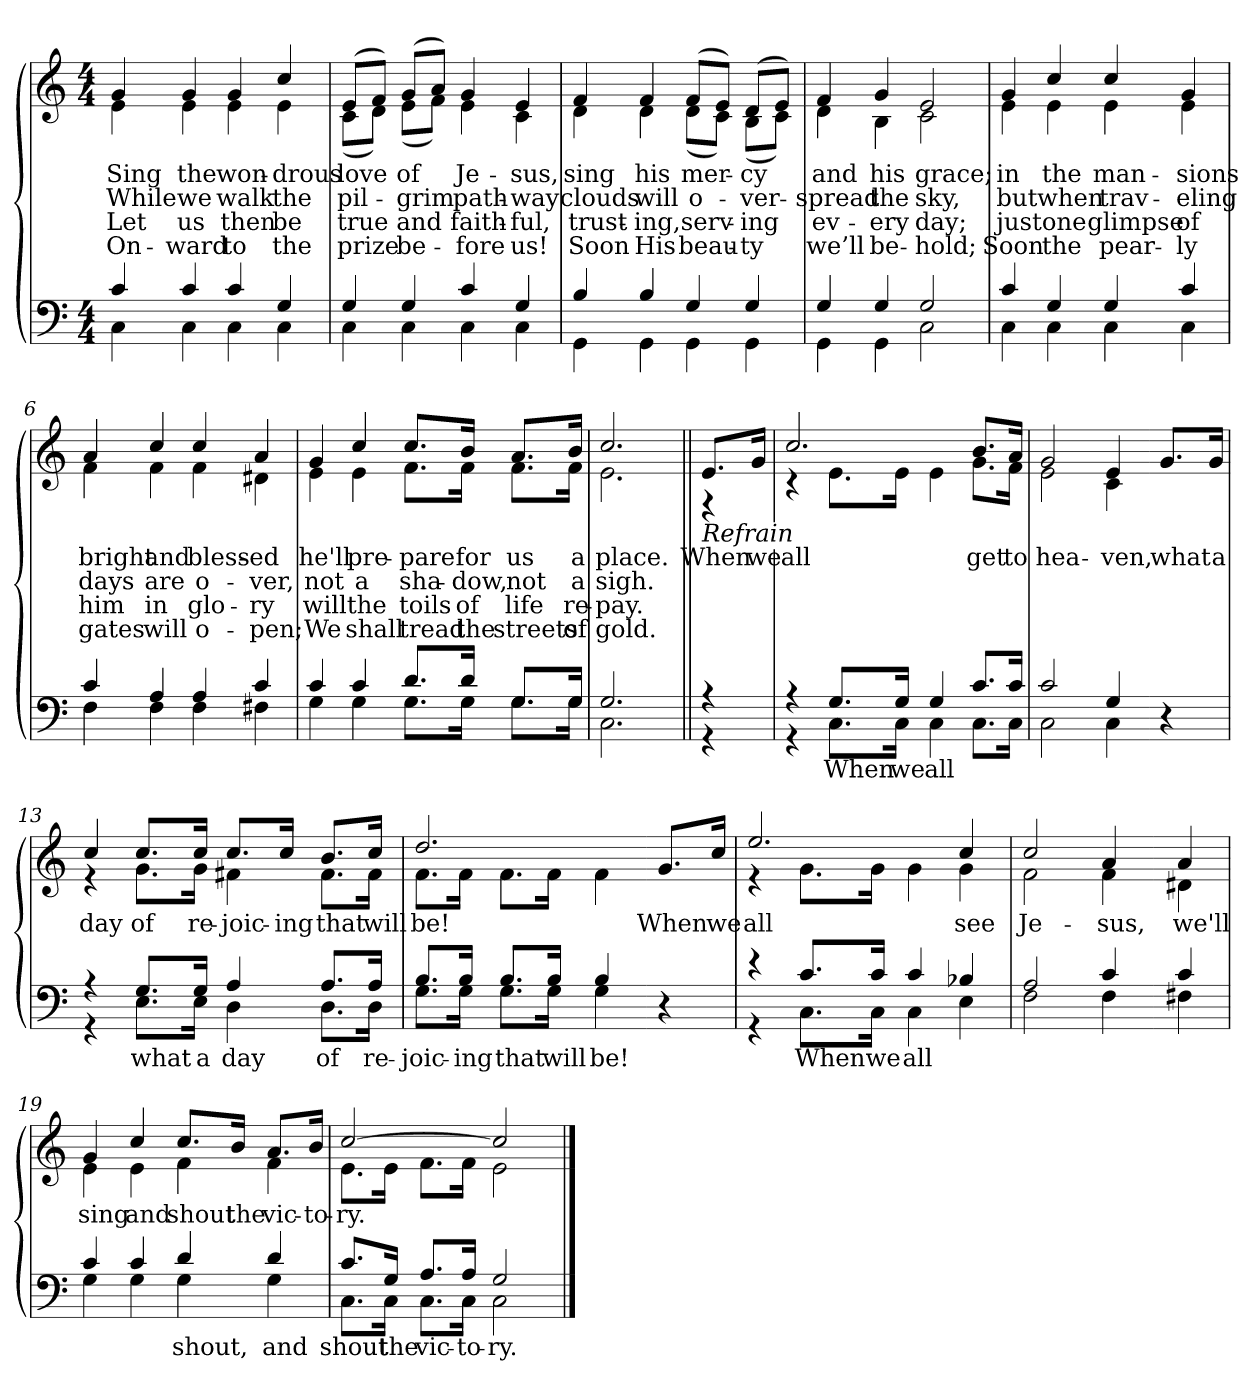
**kern	**text	**kern	**text	**text	**text	**text
*part2	*part2	*part1	*part1	*part1	*part1	*part1
*staff2	*staff2	*staff1	*staff1	*staff1	*staff1	*staff1
*clefF4	*	*clefG2	*	*	*	*
*k[]	*	*k[]	*	*	*	*
*M4/4	*	*M4/4	*	*	*	*
=1	=1	=1	=1	=1	=1	=1
*^	*	*	*	*	*	*
!	!	!	!LO:TX:b:i:t=Verse	!	!	!	!
!	!	!	!	!LO:LY:b	!LO:LY:b	!LO:LY:b	!LO:LY:b
*	*	*	*^	*	*	*	*
4c/	4C\	.	4g/	4e\	Sing	While	Let	On-
!	!	!	!	!	!LO:LY:b	!LO:LY:b	!LO:LY:b	!LO:LY:b
4c/	4C\	.	4g/	4e\	the	we	us	-ward
!	!	!	!	!	!LO:LY:b	!LO:LY:b	!LO:LY:b	!LO:LY:b
4c/	4C\	.	4g/	4e\	won-	walk	then	to
!	!	!	!	!	!LO:LY:b	!LO:LY:b	!LO:LY:b	!LO:LY:b
4G/	4C\	.	4cc/	4e\	-drous	the	be	the
=2	=2	=2	=2	=2	=2	=2	=2	=2
!	!	!	!	!	!LO:LY:b	!LO:LY:b	!LO:LY:b	!LO:LY:b
4G/	4C\	.	(>8e/L	(<8c\L	love	pil-	true	prize
.	.	.	8f/J)	8d\J)	.	.	.	.
!	!	!	!	!	!LO:LY:b	!LO:LY:b	!LO:LY:b	!LO:LY:b
4G/	4C\	.	(>8g/L	(<8e\L	of	-grim	and	be-
.	.	.	8a/J)	8f\J)	.	.	.	.
!	!	!	!	!	!LO:LY:b	!LO:LY:b	!LO:LY:b	!LO:LY:b
4c/	4C\	.	4g/	4e\	Je-	path-	faith-	-fore
!	!	!	!	!	!LO:LY:b	!LO:LY:b	!LO:LY:b	!LO:LY:b
4G/	4C\	.	4e/	4c\	-sus,	-way	-ful,	us!
!!LO:LB:g=z	!!
=3	=3	=3	=3	=3	=3	=3	=3	=3
!	!	!	!	!	!LO:LY:b	!LO:LY:b	!LO:LY:b	!LO:LY:b
4B/	4GG\	.	4f/	4d\	sing	clouds	trust-	Soon
!	!	!	!	!	!LO:LY:b	!LO:LY:b	!LO:LY:b	!LO:LY:b
4B/	4GG\	.	4f/	4d\	his	will	-ing,	His
!	!	!	!	!	!LO:LY:b	!LO:LY:b	!LO:LY:b	!LO:LY:b
4G/	4GG\	.	(>8f/L	(<8d\L	mer-	o-	serv-	beau-
.	.	.	8e/J)	8c\J)	.	.	.	.
!	!	!	!	!	!LO:LY:b	!LO:LY:b	!LO:LY:b	!LO:LY:b
4G/	4GG\	.	(>8d/L	(<8B\L	-cy	-ver-	-ing	-ty
.	.	.	8e/J)	8c\J)	.	.	.	.
=4	=4	=4	=4	=4	=4	=4	=4	=4
!	!	!	!	!	!LO:LY:b	!LO:LY:b	!LO:LY:b	!LO:LY:b
4G/	4GG\	.	4f/	4d\	and	-spread	ev-	we’ll
!	!	!	!	!	!LO:LY:b	!LO:LY:b	!LO:LY:b	!LO:LY:b
4G/	4GG\	.	4g/	4B\	his	the	-ery	be-
!	!	!	!	!	!LO:LY:b	!LO:LY:b	!LO:LY:b	!LO:LY:b
2G/	2C\	.	2e/	2c\	grace;	sky,	day;	-hold;
!!LO:LB:g=z	!!
=5	=5	=5	=5	=5	=5	=5	=5	=5
!	!	!	!	!	!LO:LY:b	!LO:LY:b	!LO:LY:b	!LO:LY:b
4c/	4C\	.	4g/	4e\	in	but	just	Soon
!	!	!	!	!	!LO:LY:b	!LO:LY:b	!LO:LY:b	!LO:LY:b
4G/	4C\	.	4cc/	4e\	the	when	one	the
!	!	!	!	!	!LO:LY:b	!LO:LY:b	!LO:LY:b	!LO:LY:b
4G/	4C\	.	4cc/	4e\	man-	trav-	glimpse	pear-
!	!	!	!	!	!LO:LY:b	!LO:LY:b	!LO:LY:b	!LO:LY:b
4c/	4C\	.	4g/	4e\	-sions	-eling	of	-ly
=6	=6	=6	=6	=6	=6	=6	=6	=6
!	!	!	!	!	!LO:LY:b	!LO:LY:b	!LO:LY:b	!LO:LY:b
4c/	4F\	.	4a/	4f\	bright	days	him	gates
!	!	!	!	!	!LO:LY:b	!LO:LY:b	!LO:LY:b	!LO:LY:b
4A/	4F\	.	4cc/	4f\	and	are	in	will
!	!	!	!	!	!LO:LY:b	!LO:LY:b	!LO:LY:b	!LO:LY:b
4A/	4F\	.	4cc/	4f\	bless-	o-	glo-	o-
!	!	!	!	!	!LO:LY:b	!LO:LY:b	!LO:LY:b	!LO:LY:b
4c/	4F#X\	.	4a/	4d#X\	-ed	-ver,	-ry	-pen;
!!LO:LB:g=z	!!
=7	=7	=7	=7	=7	=7	=7	=7	=7
!	!	!	!	!	!LO:LY:b	!LO:LY:b	!LO:LY:b	!LO:LY:b
4c/	4G\	.	4g/	4e\	he'll	not	will	We
!	!	!	!	!	!LO:LY:b	!LO:LY:b	!LO:LY:b	!LO:LY:b
4c/	4G\	.	4cc/	4e\	pre-	a	the	shall
!	!	!	!	!	!LO:LY:b	!LO:LY:b	!LO:LY:b	!LO:LY:b
8.d/L	8.G\L	.	8.cc/L	8.f\L	-pare	sha-	toils	tread
!	!	!	!	!	!LO:LY:b	!LO:LY:b	!LO:LY:b	!LO:LY:b
16d/Jk	16G\Jk	.	16b/Jk	16f\Jk	for	-dow,	of	the
!	!	!	!	!	!LO:LY:b	!LO:LY:b	!LO:LY:b	!LO:LY:b
8.G/L	8.G\L	.	8.a/L	8.f\L	us	not	life	streets
!	!	!	!	!	!LO:LY:b	!LO:LY:b	!LO:LY:b	!LO:LY:b
16G/Jk	16G\Jk	.	16b/Jk	16f\Jk	a	a	re-	of
=8	=8	=8	=8	=8	=8	=8	=8	=8
!	!	!	!	!	!LO:LY:b	!LO:LY:b	!LO:LY:b	!LO:LY:b
2.G/	2.C\	.	2.cc/	2.e\	place.	sigh.	-pay.	gold.
!!LO:LB:g=z	!!
=9||	=9||	=9||	=9||	=9||	=9||	=9||	=9||	=9||
!	!	!	!LO:TX:b:i:t=Refrain	!	!	!	!	!
!	!	!	!	!	!LO:LY:b	!	!	!
4r	4r	.	8.e/L	4r	When	.	.	.
!	!	!	!	!	!LO:LY:b	!	!	!
.	.	.	16g/Jk	.	we	.	.	.
=10	=10	=10	=10	=10	=10	=10	=10	=10
!	!	!	!	!	!LO:LY:b	!	!	!
4r	4r	.	2.cc/	4r	all	.	.	.
!	!	!LO:LY:b	!	!	!	!	!	!
8.G/L	8.C\L	When	.	8.e\L	.	.	.	.
!	!	!LO:LY:b	!	!	!	!	!	!
16G/Jk	16C\Jk	we	.	16e\Jk	.	.	.	.
!	!	!LO:LY:b	!	!	!	!	!	!
4G/	4C\	all	.	4e\	.	.	.	.
!	!	!	!	!	!LO:LY:b	!	!	!
8.c/L	8.C\L	.	8.b/L	8.g\L	get	.	.	.
!	!	!	!	!	!LO:LY:b	!	!	!
16c/Jk	16C\Jk	.	16a/Jk	16f\Jk	to	.	.	.
=11	=11	=11	=11	=11	=11	=11	=11	=11
!	!	!	!	!	!LO:LY:b	!	!	!
2c/	2C\	.	2g/	2e\	hea-	.	.	.
!	!	!	!	!	!LO:LY:b	!	!	!
4G/	4C\	.	4e/	4c\	-ven,	.	.	.
!!LO:LB:g=z
=12-	=12-	=12-	=12-	=12-	=12-	=12-	=12-	=12-
!	!	!	!	!	!LO:LY:b	!	!	!
*v	*v	*	*	*	*	*	*	*
*	*	*v	*v	*	*	*	*
4r	.	8.g/L	what	.	.	.
!	!	!	!LO:LY:b	!	!	!
.	.	16g/Jk	a	.	.	.
=13	=13	=13	=13	=13	=13	=13
*^	*	*	*	*	*	*
!	!	!	!	!LO:LY:b	!	!	!
*	*	*	*^	*	*	*	*
4r	4r	.	4cc/	4r	day	.	.	.
!	!	!LO:LY:b	!	!	!LO:LY:b	!	!	!
8.G/L	8.E\L	what	8.cc/L	8.g\L	of	.	.	.
!	!	!LO:LY:b	!	!	!LO:LY:b	!	!	!
16G/Jk	16E\Jk	a	16cc/Jk	16g\Jk	re-	.	.	.
!	!	!LO:LY:b	!	!	!LO:LY:b	!	!	!
4A/	4D\	day	8.cc/L	4f#X\	-joic-	.	.	.
!	!	!	!	!	!LO:LY:b	!	!	!
.	.	.	16cc/Jk	.	-ing	.	.	.
!	!	!LO:LY:b	!	!	!LO:LY:b	!	!	!
8.A/L	8.D\L	of	8.b/L	8.f#\L	that	.	.	.
!	!	!LO:LY:b	!	!	!LO:LY:b	!	!	!
16A/Jk	16D\Jk	re-	16cc/Jk	16f#\Jk	will	.	.	.
=14	=14	=14	=14	=14	=14	=14	=14	=14
!	!	!LO:LY:b	!	!	!LO:LY:b	!	!	!
8.B/L	8.G\L	-joic-	2.dd/	8.f\L	be!	.	.	.
!	!	!LO:LY:b	!	!	!	!	!	!
16B/Jk	16G\Jk	-ing	.	16f\Jk	.	.	.	.
!	!	!LO:LY:b	!	!	!	!	!	!
8.B/L	8.G\L	that	.	8.f\L	.	.	.	.
!	!	!LO:LY:b	!	!	!	!	!	!
16B/Jk	16G\Jk	will	.	16f\Jk	.	.	.	.
!	!	!LO:LY:b	!	!	!	!	!	!
4B/	4G\	be!	.	4f\	.	.	.	.
!!LO:LB:g=z
=15-	=15-	=15-	=15-	=15-	=15-	=15-	=15-	=15-
!	!	!	!	!	!LO:LY:b	!	!	!
*v	*v	*	*	*	*	*	*	*
*	*	*v	*v	*	*	*	*
4r	.	8.g/L	When	.	.	.
!	!	!	!LO:LY:b	!	!	!
.	.	16cc/Jk	we	.	.	.
=16	=16	=16	=16	=16	=16	=16
*^	*	*	*	*	*	*
!	!	!	!	!LO:LY:b	!	!	!
*	*	*	*^	*	*	*	*
4r	4r	.	2.ee/	4r	all	.	.	.
!	!	!LO:LY:b	!	!	!	!	!	!
8.c/L	8.C\L	When	.	8.g\L	.	.	.	.
!	!	!LO:LY:b	!	!	!	!	!	!
16c/Jk	16C\Jk	we	.	16g\Jk	.	.	.	.
!	!	!LO:LY:b	!	!	!	!	!	!
4c/	4C\	all	.	4g\	.	.	.	.
!	!	!	!	!	!LO:LY:b	!	!	!
4B-X/	4E\	.	4cc/	4g\	see	.	.	.
=17	=17	=17	=17	=17	=17	=17	=17	=17
!	!	!	!	!	!LO:LY:b	!	!	!
2A/	2F\	.	2cc/	2f\	Je-	.	.	.
!	!	!	!	!	!LO:LY:b	!	!	!
4c/	4F\	.	4a/	4f\	-sus,	.	.	.
!!LO:LB:g=z	!!
=18-	=18-	=18-	=18-	=18-	=18-	=18-	=18-	=18-
!	!	!	!	!	!LO:LY:b	!	!	!
4c/	4F#X\	.	4a/	4d#X\	we'll	.	.	.
=19	=19	=19	=19	=19	=19	=19	=19	=19
!	!	!	!	!	!LO:LY:b	!	!	!
4c/	4G\	.	4g/	4e\	sing	.	.	.
!	!	!	!	!	!LO:LY:b	!	!	!
4c/	4G\	.	4cc/	4e\	and	.	.	.
!	!	!LO:LY:b	!	!	!LO:LY:b	!	!	!
4d/	4G\	shout,	8.cc/L	4f\	shout	.	.	.
!	!	!	!	!	!LO:LY:b	!	!	!
.	.	.	16b/Jk	.	the	.	.	.
!	!	!LO:LY:b	!	!	!LO:LY:b	!	!	!
4d/	4G\	and	8.a/L	4f\	vic-	.	.	.
!	!	!	!	!	!LO:LY:b	!	!	!
.	.	.	16b/Jk	.	-to-	.	.	.
=20	=20	=20	=20	=20	=20	=20	=20	=20
!	!	!LO:LY:b	!	!	!LO:LY:b	!	!	!
8.c/L	8.C\L	shout	[2cc/	8.e\L	-ry.	.	.	.
!	!	!LO:LY:b	!	!	!	!	!	!
16G/Jk	16C\Jk	the	.	16e\Jk	.	.	.	.
!	!	!LO:LY:b	!	!	!	!	!	!
8.A/L	8.C\L	vic-	.	8.f\L	.	.	.	.
!	!	!LO:LY:b	!	!	!	!	!	!
16A/Jk	16C\Jk	-to-	.	16f\Jk	.	.	.	.
!	!	!LO:LY:b	!	!	!	!	!	!
2G/	2C\	-ry.	2cc/]	2e\	.	.	.	.
*v	*v	*	*	*	*	*	*	*
*	*	*v	*v	*	*	*	*
==	==	==	==	==	==	==
*-	*-	*-	*-	*-	*-	*-
